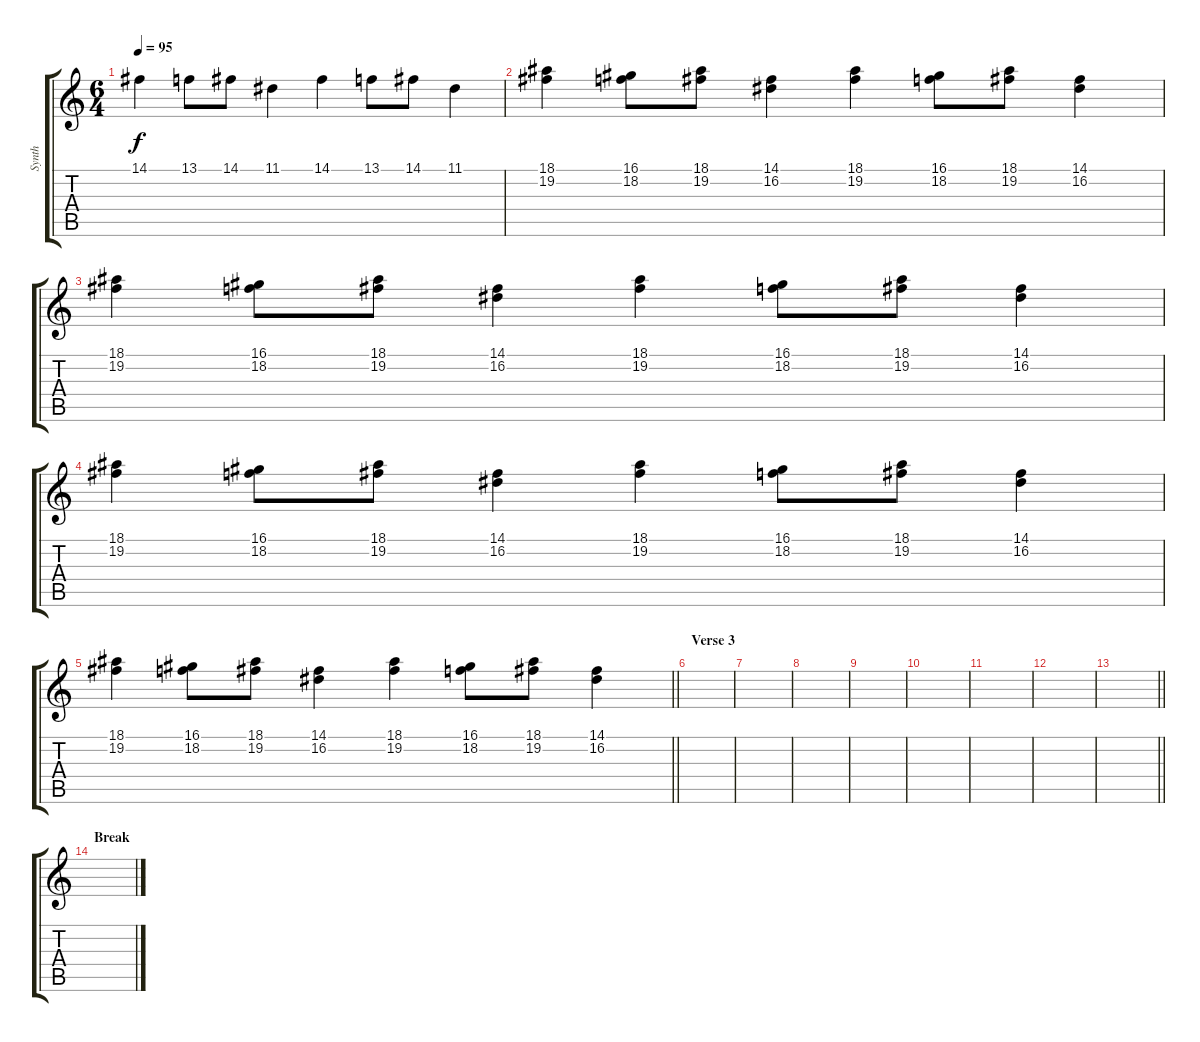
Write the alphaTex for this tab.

\track ("Synth" "Synth") {instrument fx5brightness}
\staff {score tabs}
\tuning (E4 B3 G3 D3 A2 E2) {hide}
\ts (6 4)
\tempo 95
\clef g2
\ks c
14.1.4{dy f} 13.1.8 14.1.8 11.1.4 14.1.4 13.1.8 14.1.8 11.1.4 |
(18.1 19.2).4 (16.1 18.2).8 (18.1 19.2).8 (14.1 16.2).4 (18.1 19.2).4 (16.1 18.2).8 (18.1 19.2).8 (14.1 16.2).4 |
(18.1 19.2).4 (16.1 18.2).8 (18.1 19.2).8 (14.1 16.2).4 (18.1 19.2).4 (16.1 18.2).8 (18.1 19.2).8 (14.1 16.2).4 |
(18.1 19.2).4 (16.1 18.2).8 (18.1 19.2).8 (14.1 16.2).4 (18.1 19.2).4 (16.1 18.2).8 (18.1 19.2).8 (14.1 16.2).4 |
\barLineRight lightlight
(18.1 19.2).4 (16.1 18.2).8 (18.1 19.2).8 (14.1 16.2).4 (18.1 19.2).4 (16.1 18.2).8 (18.1 19.2).8 (14.1 16.2).4 |
\section ("" "Verse 3")
|
|
|
|
|
|
|
\barLineRight lightlight
|
\section ("" "Break")
